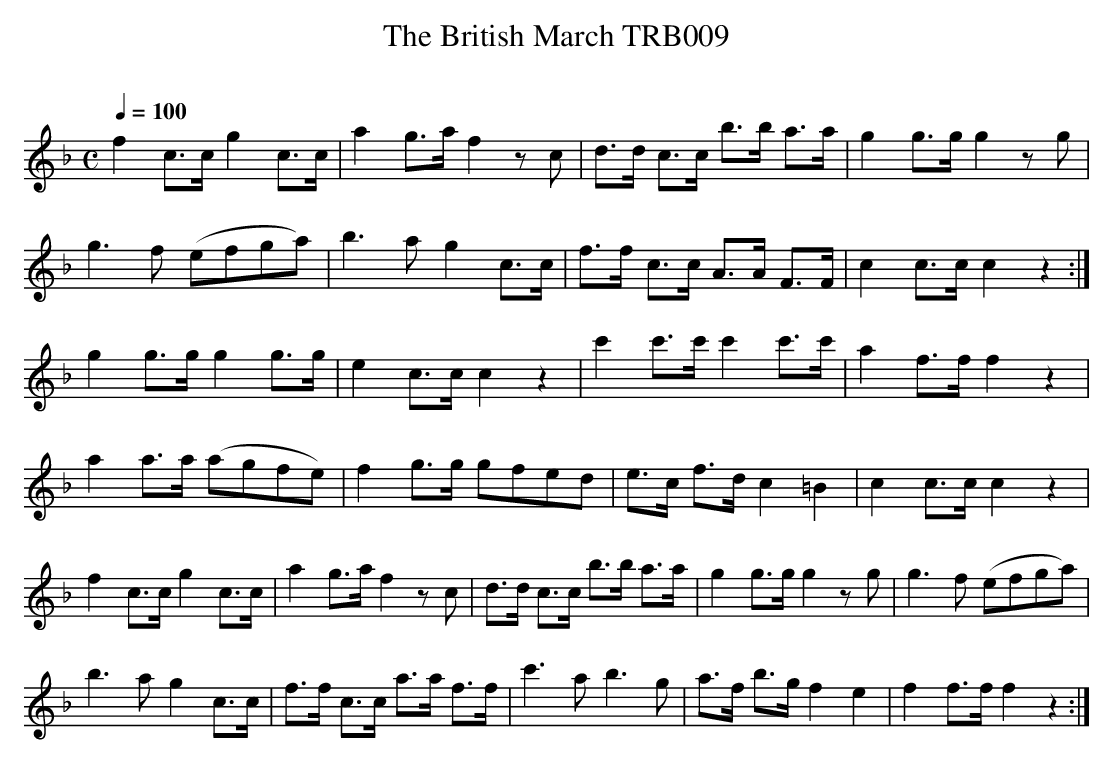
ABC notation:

X:1
T:British March TRB009, The
Q:1/4=100
L:1/8
M:C
O:
K:F
f2 c>c g2 c>c | a2 g>a f2 z c | d>d c>c b>b a>a | g2 g>g g2 z g |
g3 f (efga) | b3 a g2 c>c |  f>f c>c A>A F>F | c2 c>c c2 z2 :|
g2 g>g g2 g>g | e2 c>c c2 z2 | c'2 c'>c' c'2 c'>c' | a2 f>f f2 z2 |
a2 a>a (agfe) | f2 g>g gfed | e>c f>d c2 =B2 | c2 c>c c2 z2 |
f2 c>c g2 c>c | a2 g>a f2 z c | d>d c>c b>b a>a | g2 g>g g2 z g | g3 f (efga) |
b3 a g2 c>c | f>f c>c a>a f>f | c'3 a b3 g | a>f b>g f2 e2 | f2 f>f f2 z2 :|
